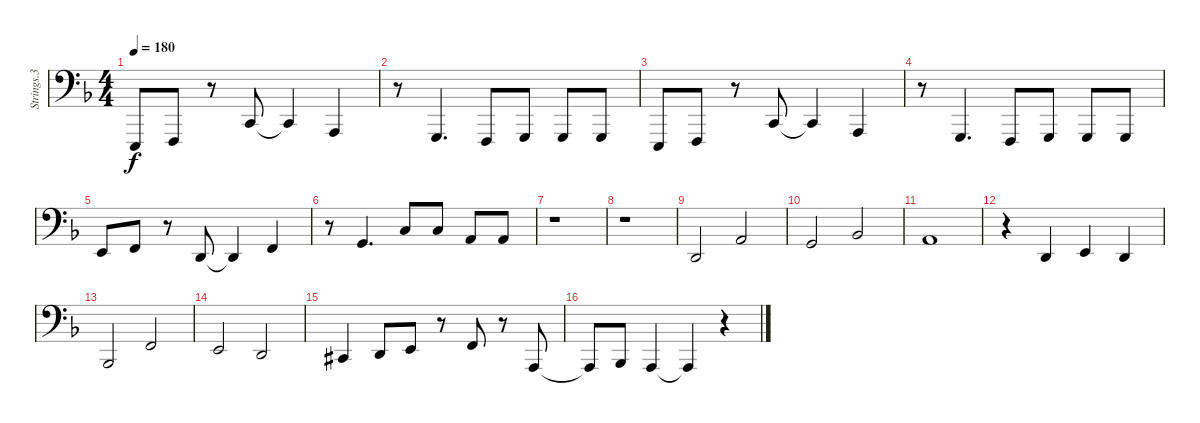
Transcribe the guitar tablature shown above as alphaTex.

\track ("Strings.3" "Strings.3") {instrument synthstrings1}
\staff {score}
\tuning (G2 D2 A1 E1 A0) {hide}
\ts (4 4)
\tempo 180
\clef f4
\ks f
0.4.8{dy f} 1.4.8 r.8 3.3.8 3.3{t}.4 0.3.4 |
r.8 3.4.4{d} 1.4.8 3.4.8 3.4.8 3.4.8 |
0.4.8 1.4.8 r.8 3.3.8 3.3{t}.4 0.3.4 |
r.8 3.4.4{d} 1.4.8 3.4.8 3.4.8 3.4.8 |
2.2.8 3.2.8 r.8 0.2.8 0.2{t}.4 3.2.4 |
r.8 0.1.4{d} 5.1.8 5.1.8 2.1.8 2.1.8 |
r.1 |
r.1 |
0.2.2 2.1.2 |
0.1.2 3.1.2 |
2.1.1 |
r.4 0.2.4 2.2.4 0.2.4 |
1.3.2 3.2.2 |
2.2.2 0.2.2 |
4.3{acc #}.4 0.2.8 2.2.8 r.8 3.2.8 r.8 0.3.8 |
0.3{t}.8 1.3.8 0.3.4 0.3{t}.4 r.4
